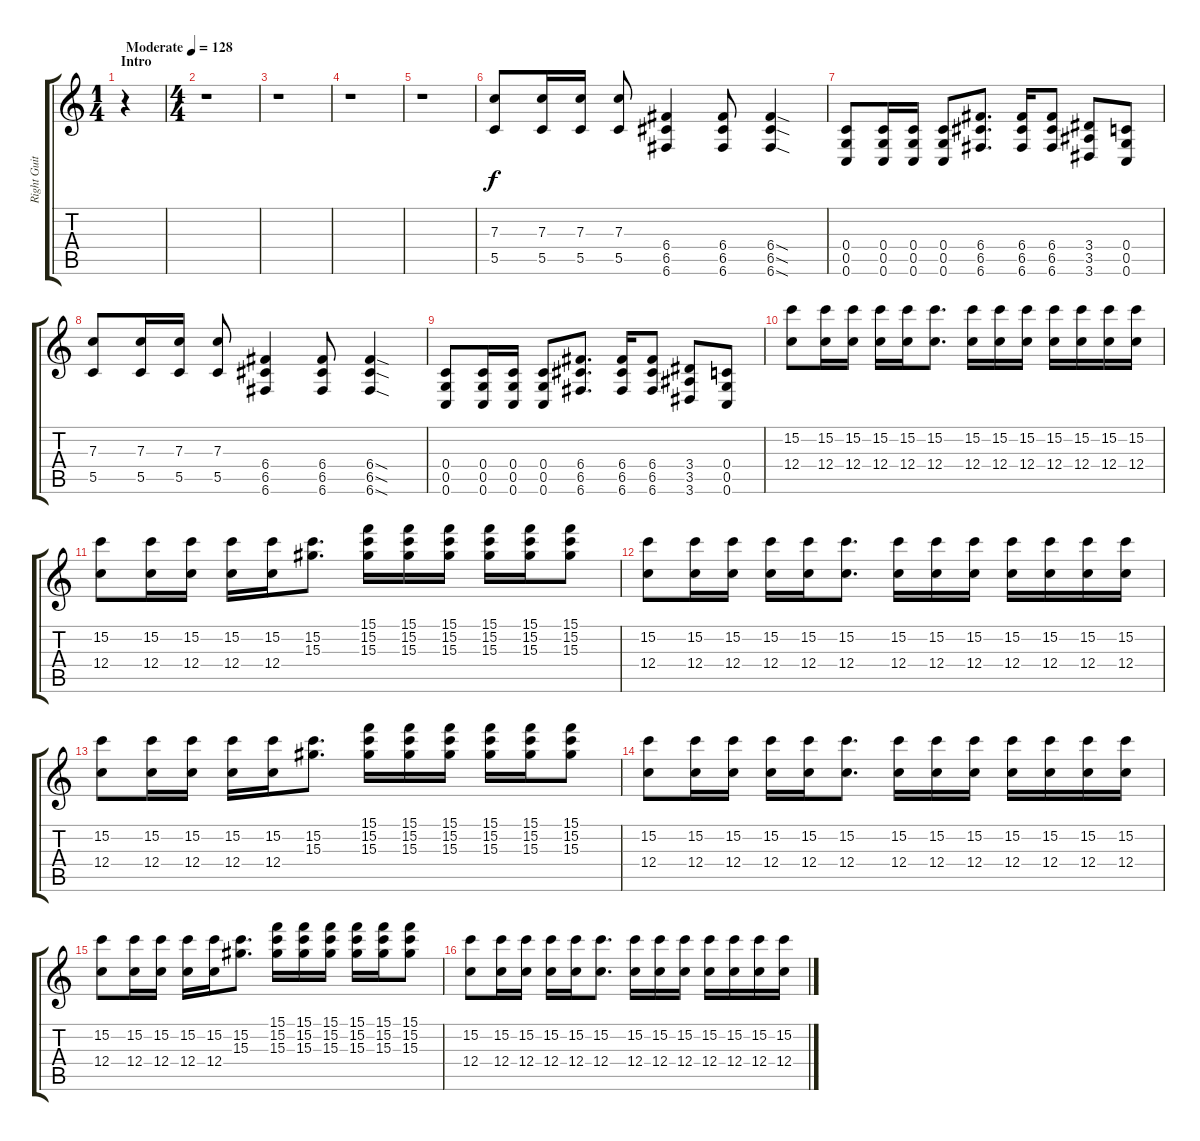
\track ("Right Guitar" "Right Guit") {instrument distortionguitar}
\staff {score tabs}
\tuning (D4 A3 F3 C3 G2 C2) {hide}
\ts (1 4)
\section ("" "Intro")
\tempo (128 "Moderate")
\clef g2
\ks c
r.4{dy f instrument distortionguitar} |
\ts (4 4)
r.1 |
r.1 |
r.1 |
r.1 |
(7.3 5.5).8 (7.3 5.5).16 (7.3 5.5).16 (7.3 5.5).8 (6.4 6.5 6.6).4 (6.4 6.5 6.6).8 (6.4{sod} 6.5{sod} 6.6{sod}).4 |
(0.4 0.5 0.6).8 (0.4 0.5 0.6).16 (0.4 0.5 0.6).16 (0.4 0.5 0.6).8 (6.4 6.5 6.6).8{d} (6.4 6.5 6.6).16 (6.4 6.5 6.6).8 (3.4 3.5 3.6).8 (0.4 0.5 0.6).8 |
(7.3 5.5).8 (7.3 5.5).16 (7.3 5.5).16 (7.3 5.5).8 (6.4 6.5 6.6).4 (6.4 6.5 6.6).8 (6.4{sod} 6.5{sod} 6.6{sod}).4 |
(0.4 0.5 0.6).8 (0.4 0.5 0.6).16 (0.4 0.5 0.6).16 (0.4 0.5 0.6).8 (6.4 6.5 6.6).8{d} (6.4 6.5 6.6).16 (6.4 6.5 6.6).8 (3.4 3.5 3.6).8 (0.4 0.5 0.6).8 |
(15.2 12.4).8 (15.2 12.4).16 (15.2 12.4).16 (15.2 12.4).16 (15.2 12.4).16 (15.2 12.4).8{d} (15.2 12.4).16 (15.2 12.4).16 (15.2 12.4).16 (15.2 12.4).16 (15.2 12.4).16 (15.2 12.4).16 (15.2 12.4).16 |
(15.2 12.4).8 (15.2 12.4).16 (15.2 12.4).16 (15.2 12.4).16 (15.2 12.4).16 (15.2 15.3).8{d} (15.1 15.2 15.3).16 (15.1 15.2 15.3).16 (15.1 15.2 15.3).16 (15.1 15.2 15.3).16 (15.1 15.2 15.3).16 (15.1 15.2 15.3).8 |
(15.2 12.4).8 (15.2 12.4).16 (15.2 12.4).16 (15.2 12.4).16 (15.2 12.4).16 (15.2 12.4).8{d} (15.2 12.4).16 (15.2 12.4).16 (15.2 12.4).16 (15.2 12.4).16 (15.2 12.4).16 (15.2 12.4).16 (15.2 12.4).16 |
(15.2 12.4).8 (15.2 12.4).16 (15.2 12.4).16 (15.2 12.4).16 (15.2 12.4).16 (15.2 15.3).8{d} (15.1 15.2 15.3).16 (15.1 15.2 15.3).16 (15.1 15.2 15.3).16 (15.1 15.2 15.3).16 (15.1 15.2 15.3).16 (15.1 15.2 15.3).8 |
(15.2 12.4).8 (15.2 12.4).16 (15.2 12.4).16 (15.2 12.4).16 (15.2 12.4).16 (15.2 12.4).8{d} (15.2 12.4).16 (15.2 12.4).16 (15.2 12.4).16 (15.2 12.4).16 (15.2 12.4).16 (15.2 12.4).16 (15.2 12.4).16 |
(15.2 12.4).8 (15.2 12.4).16 (15.2 12.4).16 (15.2 12.4).16 (15.2 12.4).16 (15.2 15.3).8{d} (15.1 15.2 15.3).16 (15.1 15.2 15.3).16 (15.1 15.2 15.3).16 (15.1 15.2 15.3).16 (15.1 15.2 15.3).16 (15.1 15.2 15.3).8 |
(15.2 12.4).8 (15.2 12.4).16 (15.2 12.4).16 (15.2 12.4).16 (15.2 12.4).16 (15.2 12.4).8{d} (15.2 12.4).16 (15.2 12.4).16 (15.2 12.4).16 (15.2 12.4).16 (15.2 12.4).16 (15.2 12.4).16 (15.2 12.4).16
